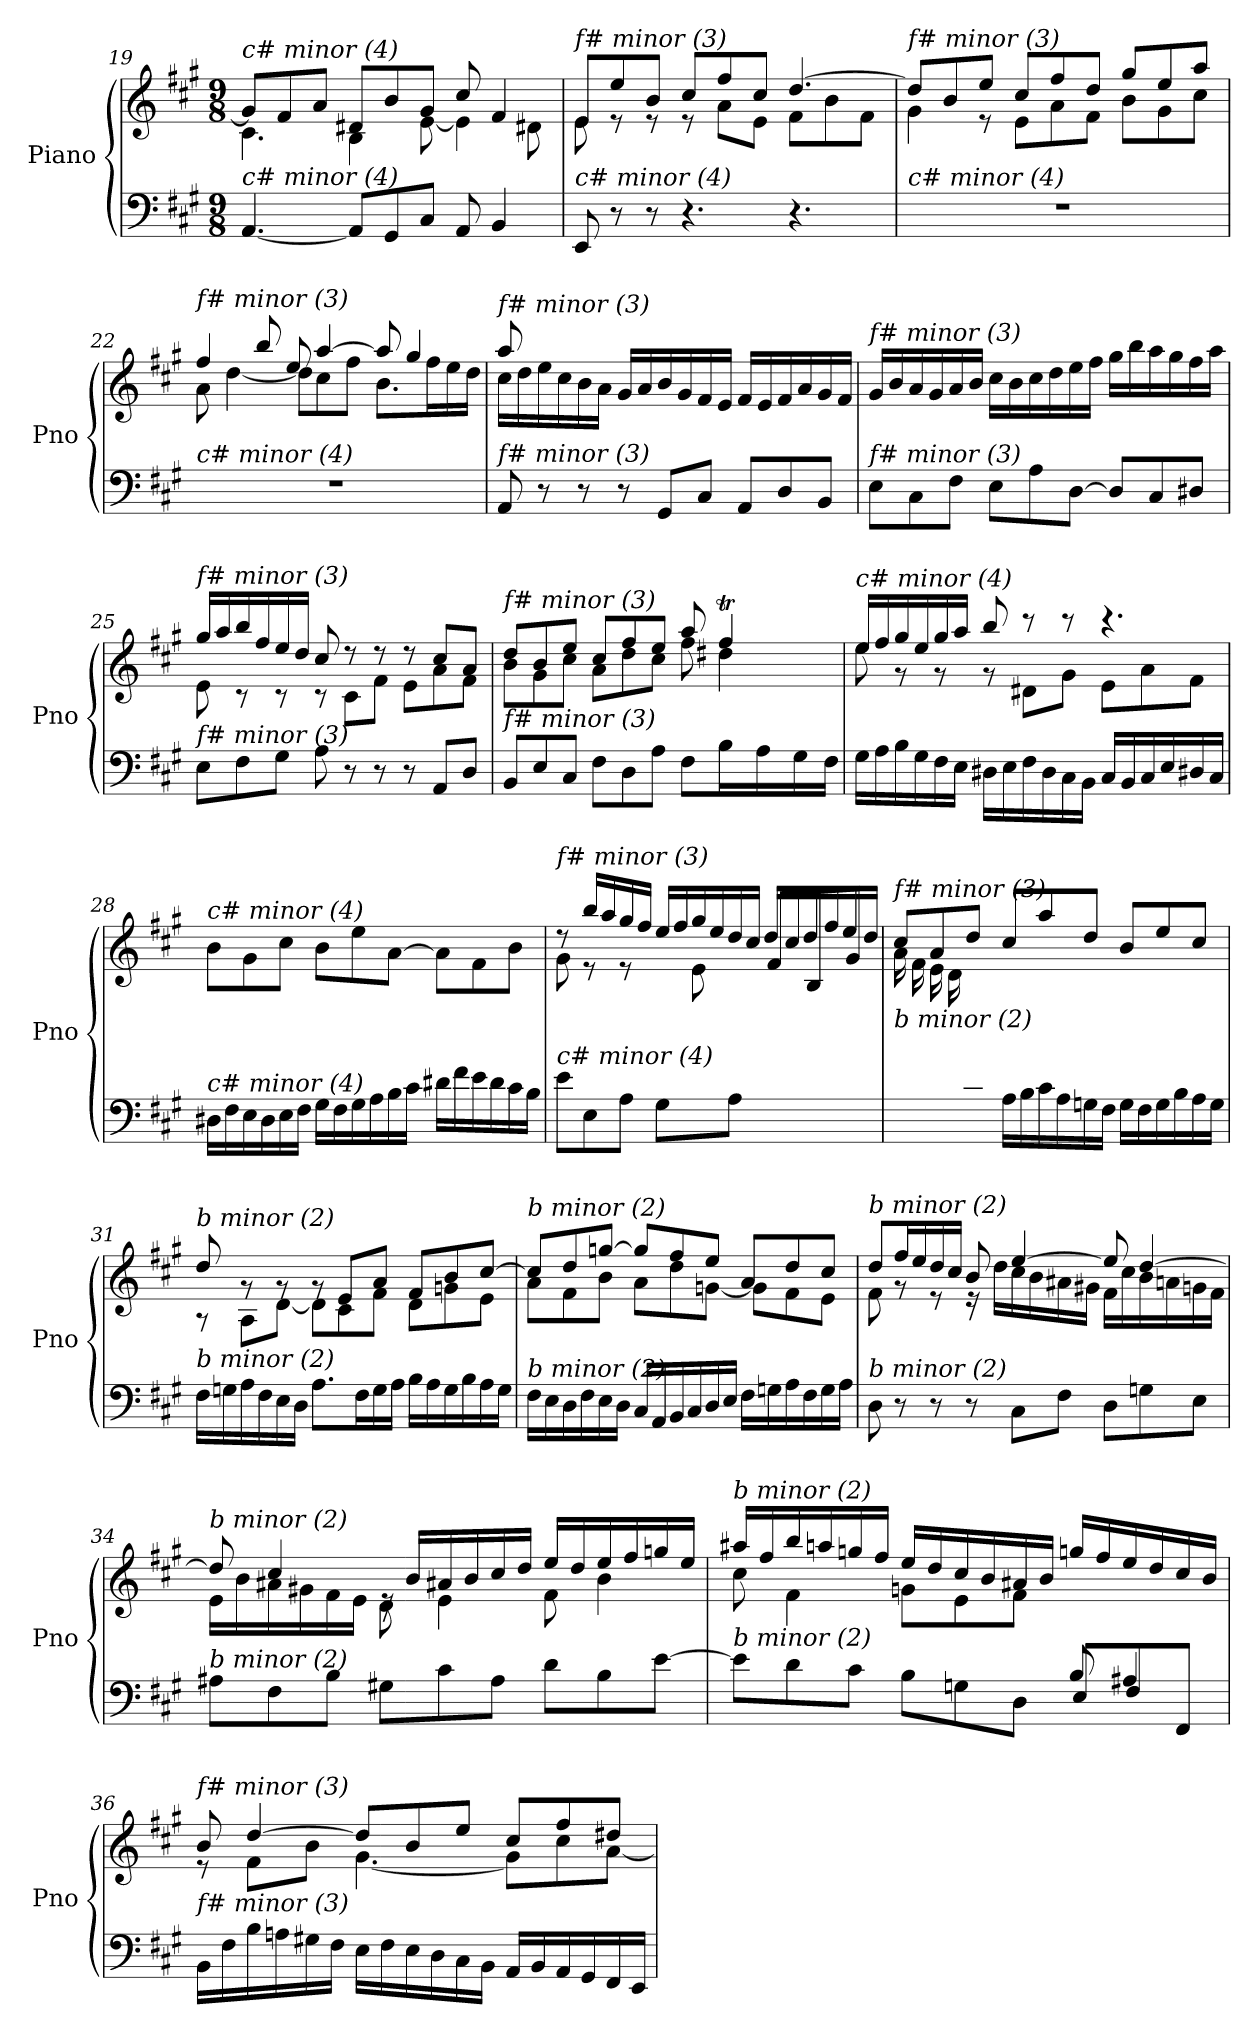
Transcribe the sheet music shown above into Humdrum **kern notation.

**kern	**kern
*part1	*part1
*staff2	*staff1
*I"Piano	*
*I'Pno	*
*clefF4	*clefG2
*k[f#c#g#]	*k[f#c#g#]
*M9/8	*M9/8
=19	=19
*	*^
!	!LO:TX:i:t=c# minor (4)	!
!LO:TX:i:t=c# minor (4)	!	!
[4.AA/	8g#/L]	4.c#\
.	8f#/	.
.	8a/J	.
8AA/L]	8d#X/L	4B\
8GG#/	8b/	.
8C#/J	8g#/J	[8e\
8AA/	8cc#/	4e\]
4BB/	4f#/	.
.	.	8d#X\
=20	=20	=20
!	!LO:TX:i:t=f# minor (3)	!
!LO:TX:i:t=c# minor (4)	!	!
8EE/	8e/L	8e\
8r	8ee/	8r
8r	8b/J	8r
4.r	8cc#/L	8r
.	8ff#/	8a\L
.	8cc#/J	8e\J
4.r	[4.dd/	8f#\L
.	.	8b\
.	.	8f#\J
!!LO:LB:g=z	!!
=21	=21	=21
!	!LO:TX:i:t=f# minor (3)	!
!LO:TX:i:t=c# minor (4)	!	!
8%9r	8dd/L]	4g#\
.	8b/	.
.	8ee/J	8r
.	8cc#/L	8e\L
.	8ff#/	8a\
.	8dd/J	8f#\J
.	8gg#/L	8b\L
.	8ee/	8g#\
.	8aa/J	8cc#\J
=22	=22	=22
!	!LO:TX:i:t=f# minor (3)	!
!LO:TX:i:t=c# minor (4)	!	!
8%9r	4ff#/	8a\
.	.	[4dd\
.	8bb/	.
.	8ee/	8dd\L]
.	[4aa/	8cc#\
.	.	8ff#\J
.	8aa/]	8.b\L
.	4gg#/	.
.	.	16ff#\L
.	.	16ee\
.	.	16dd\JJ
=23	=23	=23
*^	*	*
!	!	!LO:TX:i:t=f# minor (3)	!
!LO:TX:i:t=f# minor (3)	!	!	!
8ryy	8AA/	16cc#\LL	8aa/
.	.	16dd\	.
1ryy	8r	16ee\	1ryy
.	.	16cc#\	.
.	8r	16b\	.
.	.	16a\JJ	.
.	8r	16g#/LL	.
.	.	16a/	.
.	8GG#/L	16b/	.
.	.	16g#/	.
.	8C#/J	16f#/	.
.	.	16e/JJ	.
.	8AA/L	16f#/LL	.
.	.	16e/	.
.	8D/	16f#/	.
.	.	16a/	.
.	8BB/J	16g#/	.
.	.	16f#/JJ	.
*v	*v	*	*
*	*v	*v
!!LO:LB:g=z
=24	=24
!	!LO:TX:i:t=f# minor (3)
!LO:TX:i:t=f# minor (3)	!
8E\L	16g#/LL
.	16b/
8C#\	16a/
.	16g#/
8F#\J	16a/
.	16b/JJ
8E\L	16cc#\LL
.	16b\
8A\	16cc#\
.	16dd\
[8D\J	16ee\
.	16ff#\JJ
8D/L]	16gg#\LL
.	16bb\
8C#/	16aa\
.	16gg#\
8D#X/J	16ff#\
.	16aa\JJ
=25	=25
*	*^
!	!LO:TX:i:t=f# minor (3)	!
!LO:TX:i:t=f# minor (3)	!	!
8E\L	16gg#/LL	8e\
.	16aa/	.
8F#\	16bb/	8r
.	16ff#/	.
8G#\J	16ee/	8r
.	16dd/JJ	.
8A\	8cc#/	8r
8r	8r	8c#\L
8r	8r	8f#\J
8r	8r	8e\L
8AA/L	8cc#/L	8a\
8D/J	8a/J	8f#\J
=26	=26	=26
*^	*	*^
!	!	!LO:TX:i:t=f# minor (3)	!	!
!LO:TX:i:t=f# minor (3)	!	!	!	!
2..ryy	8BB/L	8dd/L	8b\L	2..ryy
.	8E/	8b/	8g#\	.
.	8C#/J	8ee/J	8cc#\J	.
.	8F#\L	8cc#/L	8a\L	.
.	8D\	8ff#/	8dd\	.
.	8A\J	8ee/J	8cc#\J	.
.	8F#\L	8aa/	8ff#\	.
4ryy	16B\L	4ff#T/	4dd#X\	32gg#yy
.	.	.	.	32ff#yy
.	16A\	.	.	32gg#yy
.	.	.	.	32ff#yy
.	16G#\	.	.	32gg#yy
.	.	.	.	16.ff#yy
.	16F#\JJ	.	.	.
*	*	*	*v	*v
!!LO:LB:g=z
=27	=27	=27	=27
!	!	!LO:TX:i:t=c# minor (4)	!
!LO:TX:i:t=c# minor (4)	!	!	!
*v	*v	*	*
16G#\LL	16ee/LL	8ee\
16A\	16ff#/	.
16B\	16gg#/	8r
16G#\	16ee/	.
16F#\	16gg#/	8r
16E\JJ	16aa/JJ	.
16D#X\LL	8bb/	8r
16E\	.	.
16F#\	8r	8d#X\L
16D#\	.	.
16C#\	8r	8g#\J
16BB\JJ	.	.
16C#/LL	4.r	8e\L
16BB/	.	.
16C#/	.	8a\
16E/	.	.
16D#X/	.	8f#\J
16C#/JJ	.	.
*	*v	*v
=28	=28
!	!LO:TX:i:t=c# minor (4)
!LO:TX:i:t=c# minor (4)	!
16D#X\LL	8b\L
16F#\	.
16E\	8g#\
16D#\	.
16E\	8cc#\J
16F#\JJ	.
16G#\LL	8b\L
16F#\	.
16G#\	8ee\
16A\	.
16B\	[8a\J
16c#\JJ	.
16d#X\LL	8a\L]
16f#\	.
16e\	8f#\
16d#\	.
16c#\	8b\J
16B\JJ	.
!!LO:LB:g=z
=29	=29
*^	*^
*	*	*	*^
!	!	!LO:TX:i:t=f# minor (3)	!	!
!LO:TX:i:t=c# minor (4)	!	!	!	!
4.ryy	8e\L	8rdd	8g#\	2ryy
.	8E\	16bb/LL	8r	.
.	.	16aa/	.	.
.	8A\J	16gg#/	8r	.
.	.	16ff#/JJ	.	.
2.ryy	8G#\L	16ee/LL	2.ryy	.
.	.	16ff#/	.	.
.	8ryy	16gg#/	.	8e\
.	.	16ee/	.	.
.	8A\J	16dd/	.	8ryy
.	.	16cc#/JJ	.	.
.	4.ryy	16dd/LL	.	8f#/L
.	.	16cc#/	.	.
.	.	16dd/	.	8B/
.	.	16ff#/	.	.
.	.	16ee/	.	8g#/J
.	.	16dd/JJ	.	.
*v	*v	*	*	*
*	*	*v	*v
=30	=30	=30
!	!LO:TX:i:t=f# minor (3)	!
!LO:TX:i:t=b minor (2)	!	!
4ryy	8cc#/L	16a\LL
.	.	16f#\
.	8a/	16e\
.	.	16d\
16c#/	8dd/J	2..ryy
16B/JJ	.	.
16A\LL	8cc#/L	.
16B\	.	.
16c#\	8aa/	.
16A\	.	.
16Gn\	8dd/J	.
16F#\JJ	.	.
16G\LL	8b/L	.
16F#\	.	.
16G\	8ee/	.
16B\	.	.
16A\	8cc#/J	.
16G\JJ	.	.
!!LO:PB:g=z	!!
=31	=31	=31
!	!LO:TX:i:t=b minor (2)	!
!LO:TX:i:t=b minor (2)	!	!
16F#\LL	8dd/	8r
16Gn\	.	.
16A\	8rg	8A\L
16F#\	.	.
16E\	8rg	[8d\J
16D\JJ	.	.
8.A\L	8rg	8d\L]
.	8e/L	8c#\
16F#\L	.	.
16G\	8a/J	8f#\J
16A\JJ	.	.
16B\LL	8f#/L	8d\L
16A\	.	.
16G\	8b/	8gn\
16B\	.	.
16A\	[8cc#/J	8e\J
16G\JJ	.	.
!!LO:LB:g=z	!!
=32	=32	=32
!	!LO:TX:i:t=b minor (2)	!
!LO:TX:i:t=b minor (2)	!	!
16F#\LL	8cc#/L]	8a\L
16E\	.	.
16D\	8dd/	8f#\
16F#\	.	.
16E\	[8ggn/J	8b\J
16D\JJ	.	.
16C#/LL	8gg/L]	8a\L
16AA/	.	.
16BB/	8ff#/	8dd\
16C#/	.	.
16D/	8ee/J	[8gn\J
16E/JJ	.	.
16F#\LL	8a/L	8g\L]
16Gn\	.	.
16A\	8dd/	8f#\
16F#\	.	.
16G\	8cc#/J	8e\J
16A\JJ	.	.
=33	=33	=33
!	!LO:TX:i:t=b minor (2)	!
!LO:TX:i:t=b minor (2)	!	!
8D\	8dd/L	8f#\
8r	16ff#/L	8r
.	16ee/	.
8r	16dd/	8r
.	16cc#/JJ	.
8r	8b/	16r
.	.	16dd\LL
8C#\L	[4ee/	16cc#\
.	.	16b\
8F#\J	.	16a#X\
.	.	16g#X\JJ
8D\L	8ee/]	16f#\LL
.	.	16cc#\
8Gn\	[4dd/	16b\
.	.	16an\
8E\J	.	16gn\
.	.	16f#\JJ
!!LO:LB:g=z	!!
=34	=34	=34
!	!LO:TX:i:t=b minor (2)	!
!LO:TX:i:t=b minor (2)	!	!
8A#X\L	8dd/]	16e\LL
.	.	16b\
8F#\	4cc#/	16a#X\
.	.	16g#X\
8B\J	.	16f#\
.	.	16e\JJ
8G#X\L	16re	8d\
.	16b/LL	.
8c#\	16a#X/	4e\
.	16b/	.
8A#\J	16cc#/	.
.	16dd/JJ	.
8d\L	16ee/LL	8f#\
.	16dd/	.
8B\	16ee/	4b\
.	16ff#/	.
[8e\J	16ggn/	.
.	16ee/JJ	.
=35	=35	=35
*^	*	*
!	!	!LO:TX:i:t=b minor (2)	!
!LO:TX:i:t=b minor (2)	!	!	!
2.ryy	8e\L]	16aa#X/LL	8cc#\
.	.	16ff#/	.
.	8d\	16bb/	4f#\
.	.	16aan/	.
.	8c#\J	16ggn/	.
.	.	16ff#/JJ	.
.	8B\L	16ee/LL	8gn\L
.	.	16dd/	.
.	8Gn\	16cc#/	8e\
.	.	16b/	.
.	8D\J	16a#X/	8f#\J
.	.	16b/JJ	.
8B/	8E/L	16ggn/LL	4.ryy
.	.	16ff#/	.
4A#X/	8F#/	16ee/	.
.	.	16dd/	.
.	8FF#/J	16cc#/	.
.	.	16b/JJ	.
*v	*v	*	*
!!LO:LB:g=z	!!
=36	=36	=36
!	!LO:TX:i:t=f# minor (3)	!
!LO:TX:i:t=f# minor (3)	!	!
16BB\LL	8b/	8r
16F#\	.	.
16B\	[4dd/	8f#\L
16An\	.	.
16G#X\	.	8b\J
16F#\JJ	.	.
16E\LL	8dd/L]	[4.g#\
16F#\	.	.
16E\	8b/	.
16D\	.	.
16C#\	8ee/J	.
16BB\JJ	.	.
16AA/LL	8cc#/L	8g#\L]
16BB/	.	.
16AA/	8ff#/	8cc#\
16GG#/	.	.
16FF#/	8dd#X/J	[8a\J
16EE/JJ	.	.
*	*v	*v
=	=
*-	*-
